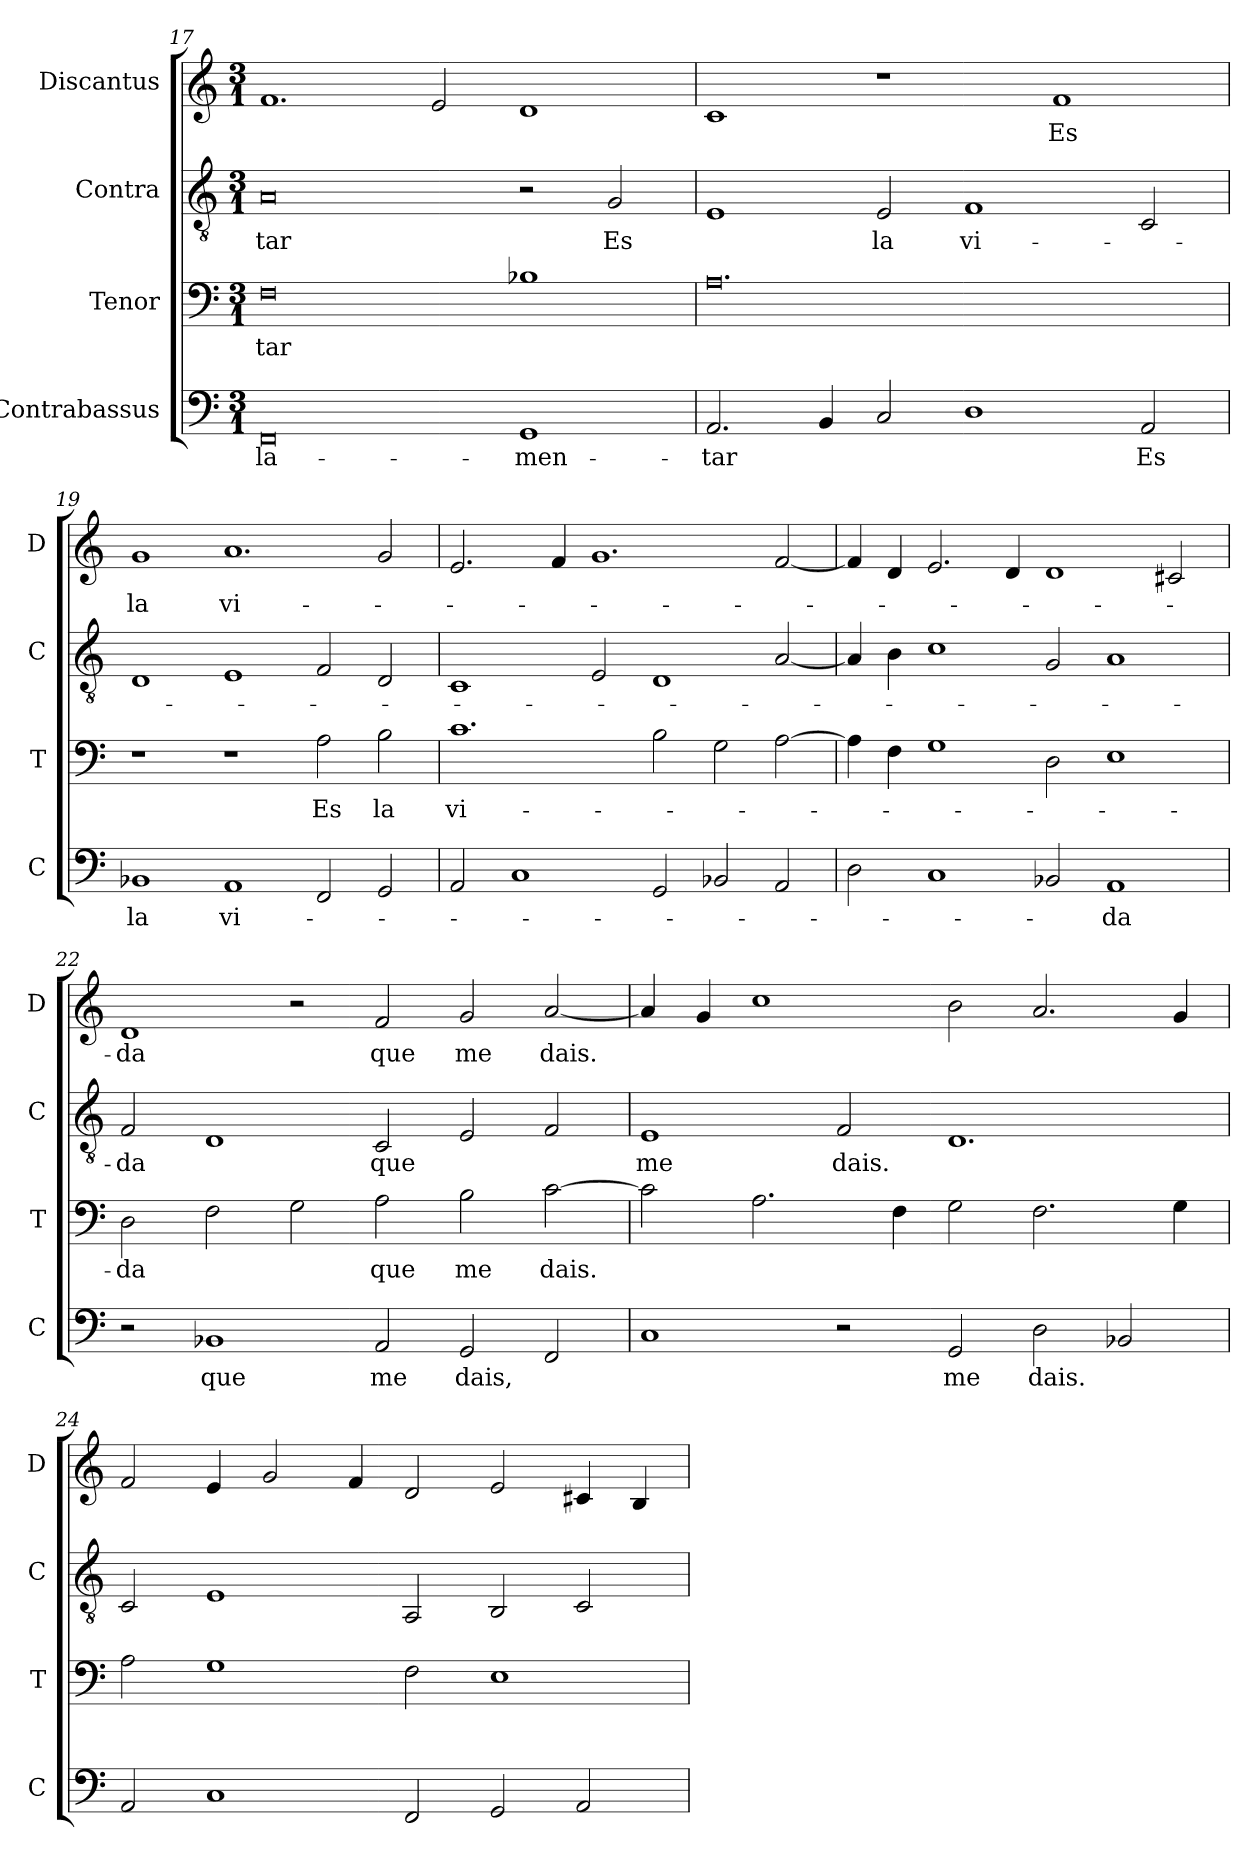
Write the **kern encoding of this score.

**kern	**text	**kern	**text	**kern	**text	**kern	**text
*part4	*part4	*part3	*part3	*part2	*part2	*part1	*part1
*staff4	*staff4	*staff3	*staff3	*staff2	*staff2	*staff1	*staff1
*I"Contrabassus	*	*I"Tenor	*	*I"Contra	*	*I"Discantus	*
*I'C	*	*I'T	*	*I'C	*	*I'D	*
*clefF4	*	*clefF4	*	*clefGv2	*	*clefG2	*
*k[]	*	*k[]	*	*k[]	*	*k[]	*
*M3/1	*	*M3/1	*	*M3/1	*	*M3/1	*
=17	=17	=17	=17	=17	=17	=17	=17
0FF	la-	0F	-tar	0A	-tar	1.f	.
.	.	.	.	.	.	2e	.
1GG	-men-	1B-X	.	2r	.	1d	.
.	.	.	.	2G	Es	.	.
=18	=18	=18	=18	=18	=18	=18	=18
2.AA	-tar	0.A	.	1E	.	1c	.
4BB	.	.	.	.	.	.	.
2C	.	.	.	2E	la	1r	.
1D	.	.	.	1F	vi-	.	.
.	.	.	.	.	.	1f	Es
2AA	Es	.	.	2C	.	.	.
=19	=19	=19	=19	=19	=19	=19	=19
1BB-X	la	1r	.	1D	.	1g	la
1AA	vi-	1r	.	1E	.	1.a	vi-
2FF	.	2A	Es	2F	.	.	.
2GG	.	2B	la	2D	.	2g	.
=20	=20	=20	=20	=20	=20	=20	=20
2AA	.	1.c	vi-	1C	.	2.e	.
1C	.	.	.	.	.	.	.
.	.	.	.	.	.	4f	.
.	.	.	.	2E	.	1.g	.
2GG	.	2B	.	1D	.	.	.
2BB-X	.	2G	.	.	.	.	.
2AA	.	[2A	.	[2A	.	[2f	.
=21	=21	=21	=21	=21	=21	=21	=21
2D	.	4A]	.	4A]	.	4f]	.
.	.	4F	.	4B	.	4d	.
1C	.	1G	.	1c	.	2.e	.
.	.	.	.	.	.	4d	.
2BB-X	.	2D	.	2G	.	1d	.
1AA	-da	1E	.	1A	.	.	.
.	.	.	.	.	.	2c#X	.
=22	=22	=22	=22	=22	=22	=22	=22
2r	.	2D	-da	2F	-da	1d	-da
1BB-X	que	2F	.	1D	.	.	.
.	.	2G	.	.	.	2r	.
2AA	me	2A	que	2C	que	2f	que
2GG	dais,	2B	me	2E	.	2g	me
2FF	.	[2c	dais.	2F	.	[2a	dais.
=23	=23	=23	=23	=23	=23	=23	=23
1C	.	2c]	.	1E	me	4a]	.
.	.	.	.	.	.	4g	.
.	.	2.A	.	.	.	1cc	.
2r	.	.	.	2F	dais.	.	.
.	.	4F	.	.	.	.	.
2GG	me	2G	.	1.D	.	2b	.
2D	dais.	2.F	.	.	.	2.a	.
2BB-X	.	.	.	.	.	.	.
.	.	4G	.	.	.	4g	.
=24	=24	=24	=24	=24	=24	=24	=24
2AA	.	2A	.	2C	.	2f	.
1C	.	1G	.	1E	.	4e	.
.	.	.	.	.	.	2g	.
.	.	.	.	.	.	4f	.
2FF	.	2F	.	2AA	.	2d	.
2GG	.	1E	.	2BB	.	2e	.
2AA	.	.	.	2C	.	4c#X	.
.	.	.	.	.	.	4B	.
=	=	=	=	=	=	=	=
*-	*-	*-	*-	*-	*-	*-	*-
